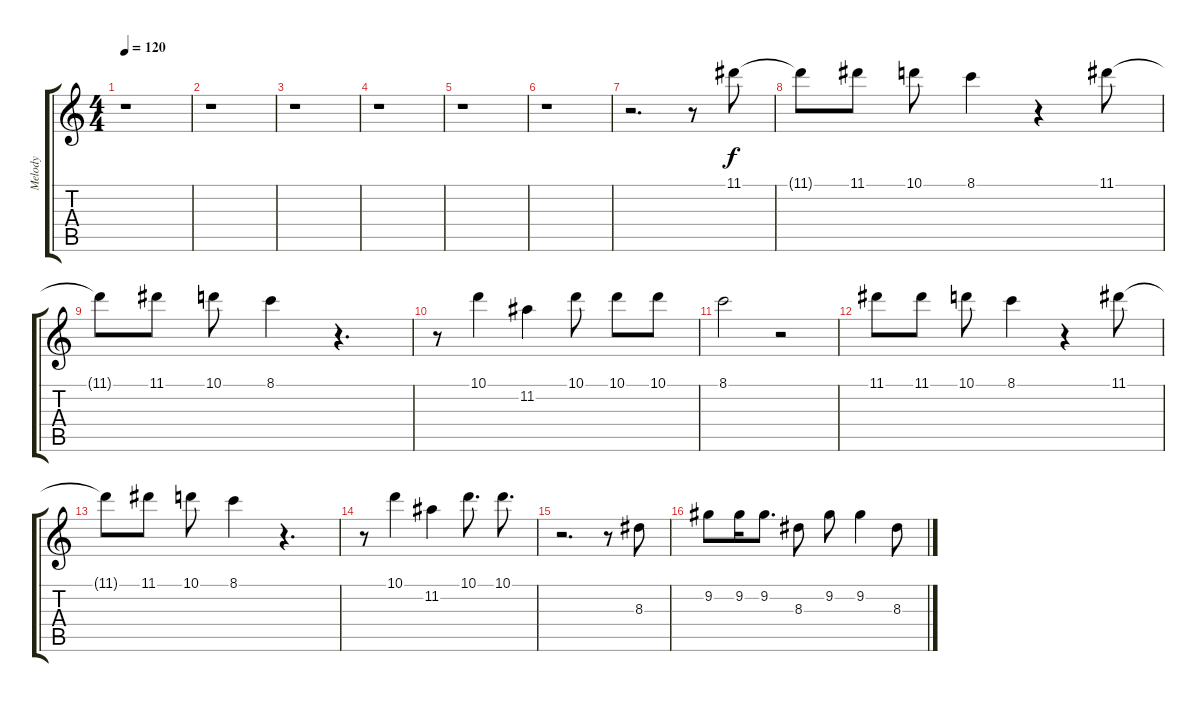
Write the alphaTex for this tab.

\track ("Melody" "Melody") {instrument acousticguitarnylon}
\staff {score tabs}
\tuning (E4 B3 G3 D3 A2 E2) {hide}
\ts (4 4)
\tempo 120
\clef g2
\ks c
r.1{dy f} |
r.1 |
r.1 |
r.1 |
r.1 |
r.1 |
r.2{d} r.8 11.1.8 |
11.1{t}.8 11.1.8 10.1.8 8.1.4 r.4 11.1.8 |
11.1{t}.8 11.1.8 10.1.8 8.1.4 r.4{d} |
r.8 10.1.4 11.2.4 10.1.8 10.1.8 10.1.8 |
8.1.2 r.2 |
11.1.8 11.1.8 10.1.8 8.1.4 r.4 11.1.8 |
11.1{t}.8 11.1.8 10.1.8 8.1.4 r.4{d} |
r.8 10.1.4 11.2.4 10.1.8{d} 10.1.8{d} |
r.2{d} r.8 8.3.8 |
9.2.8 9.2.16 9.2.8{d} 8.3.8 9.2.8 9.2.4 8.3.8
